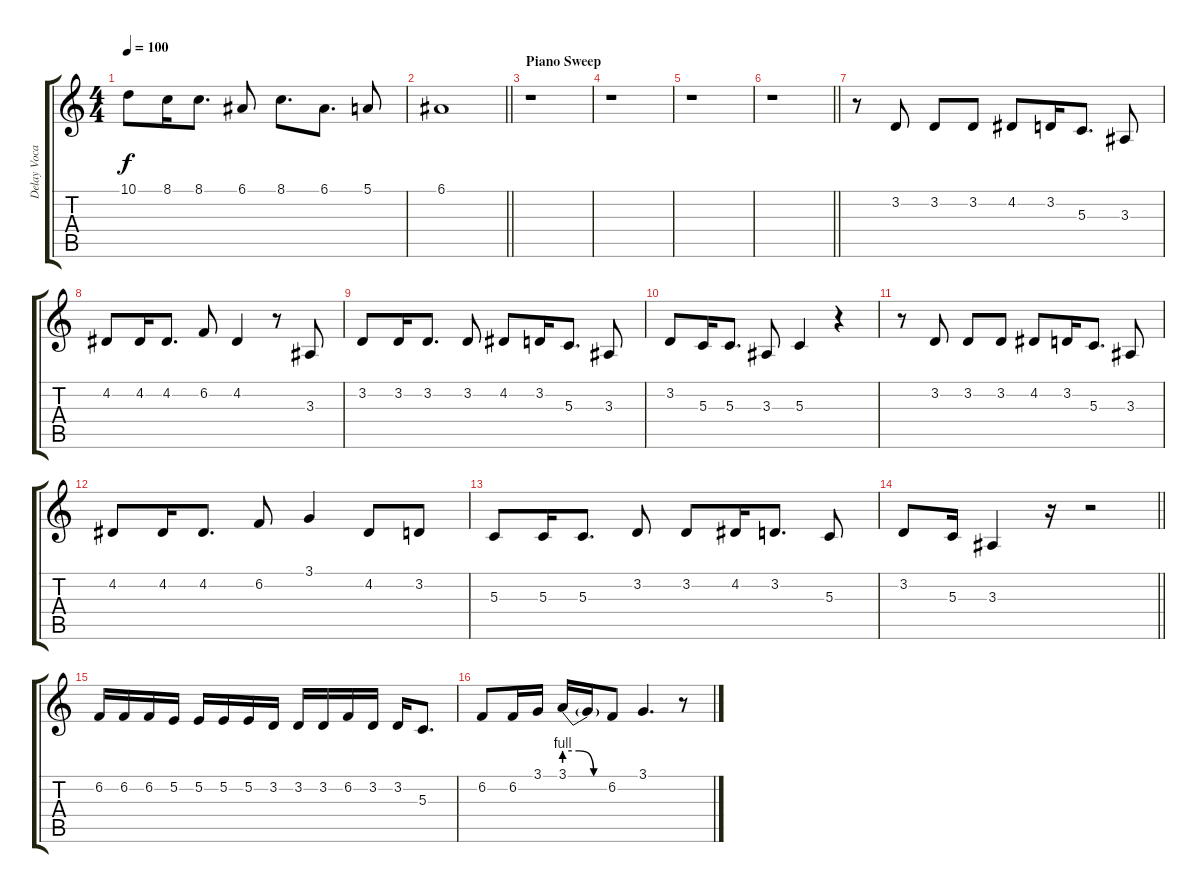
\track ("Delay Vocals" "Delay Voca") {instrument pad8sweep}
\staff {score tabs}
\tuning (E4 B3 G3 D3 A2 E2) {hide}
\ts (4 4)
\tempo 100
\clef g2
\ks c
10.1.8{dy f} 8.1.16 8.1.8{d} 6.1.8 8.1.8{d} 6.1.8{d} 5.1.8 |
\barLineRight lightlight
6.1.1 |
\section ("" "Piano Sweep")
r.1 |
r.1 |
r.1 |
\barLineRight lightlight
r.1 |
\section ("" "")
r.8 3.2.8 3.2.8 3.2.8 4.2.8 3.2.16 5.3.8{d} 3.3.8 |
4.2.8 4.2.16 4.2.8{d} 6.2.8 4.2.4 r.8 3.3.8 |
3.2.8 3.2.16 3.2.8{d} 3.2.8 4.2.8 3.2.16 5.3.8{d} 3.3.8 |
3.2.8 5.3.16 5.3.8{d} 3.3.8 5.3.4 r.4 |
r.8 3.2.8 3.2.8 3.2.8 4.2.8 3.2.16 5.3.8{d} 3.3.8 |
4.2.8 4.2.16 4.2.8{d} 6.2.8 3.1.4 4.2.8 3.2.8 |
5.3.8 5.3.16 5.3.8{d} 3.2.8 3.2.8 4.2.16 3.2.8{d} 5.3.8 |
\barLineRight lightlight
3.2.8 5.3.16 3.3.4 r.16 r.2 |
\section ("" "")
6.2.16 6.2.16 6.2.16 5.2.16 5.2.16 5.2.16 5.2.16 3.2.16 3.2.16 3.2.16 6.2.16 3.2.16 3.2.16 5.3.8{d} |
6.2.8 6.2.16 3.1.16 3.1{be (custom 0 4 20 4 40 0 60 0)}.16 3.1{t}.16 6.2.8 3.1.4{d} r.8
